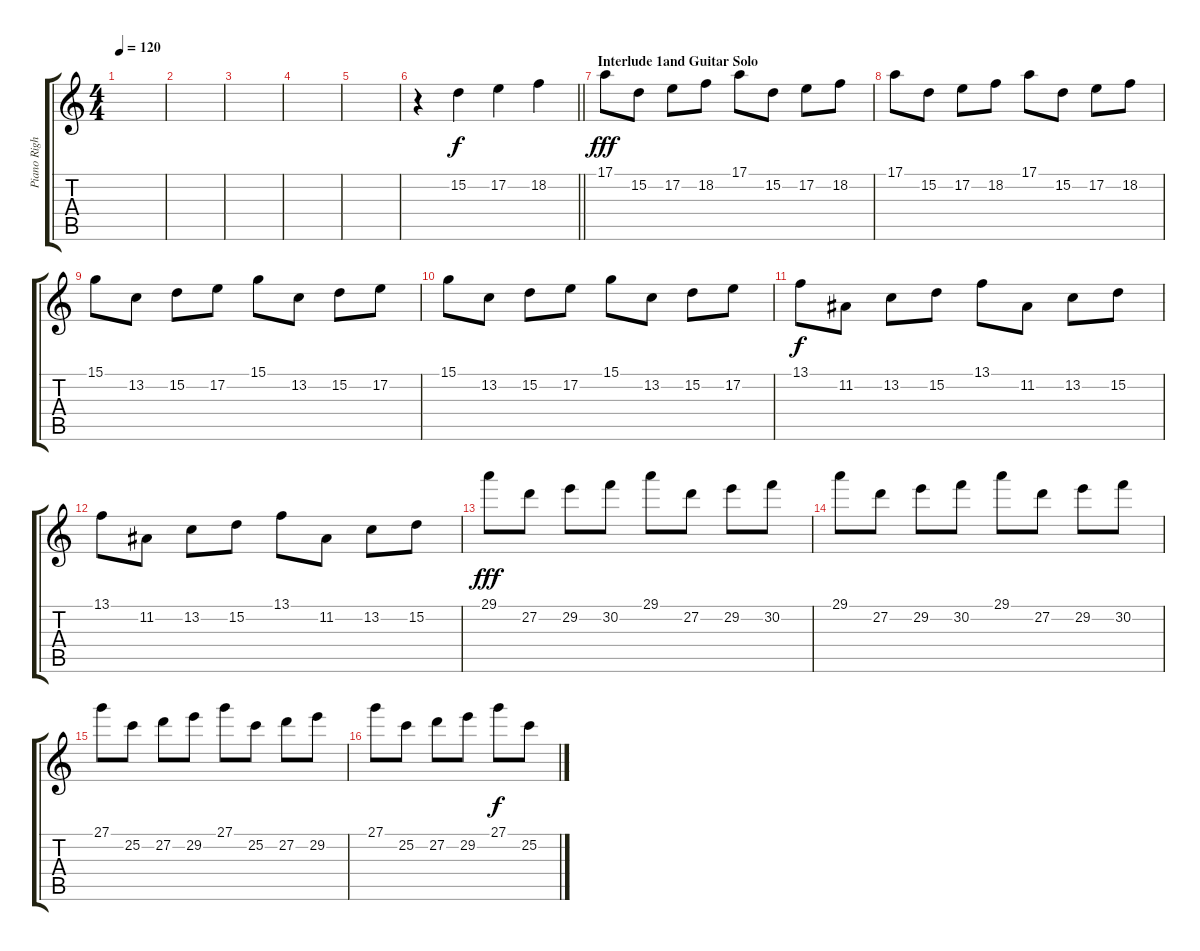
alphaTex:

\track ("Piano Right Hand" "Piano Righ") {instrument brightacousticpiano}
\staff {score tabs}
\tuning (E4 B3 G3 D3 A2 E2) {hide}
\ts (4 4)
\tempo 120
\clef g2
\ks c
|
|
|
|
|
\barLineRight lightlight
r.4 15.2.4{dy f} 17.2.4 18.2.4 |
\section ("" "Interlude 1and Guitar Solo ")
17.1.8{dy fff} 15.2.8 17.2.8 18.2.8 17.1.8 15.2.8 17.2.8 18.2.8 |
17.1.8 15.2.8 17.2.8 18.2.8 17.1.8 15.2.8 17.2.8 18.2.8 |
15.1.8 13.2.8 15.2.8 17.2.8 15.1.8 13.2.8 15.2.8 17.2.8 |
15.1.8 13.2.8 15.2.8 17.2.8 15.1.8 13.2.8 15.2.8 17.2.8 |
13.1.8{dy f} 11.2.8 13.2.8 15.2.8 13.1.8 11.2.8 13.2.8 15.2.8 |
13.1.8 11.2.8 13.2.8 15.2.8 13.1.8 11.2.8 13.2.8 15.2.8 |
29.1.8{dy fff} 27.2.8 29.2.8 30.2.8 29.1.8 27.2.8 29.2.8 30.2.8 |
29.1.8 27.2.8 29.2.8 30.2.8 29.1.8 27.2.8 29.2.8 30.2.8 |
27.1.8 25.2.8 27.2.8 29.2.8 27.1.8 25.2.8 27.2.8 29.2.8 |
27.1.8 25.2.8 27.2.8 29.2.8 27.1.8{dy f} 25.2.8
